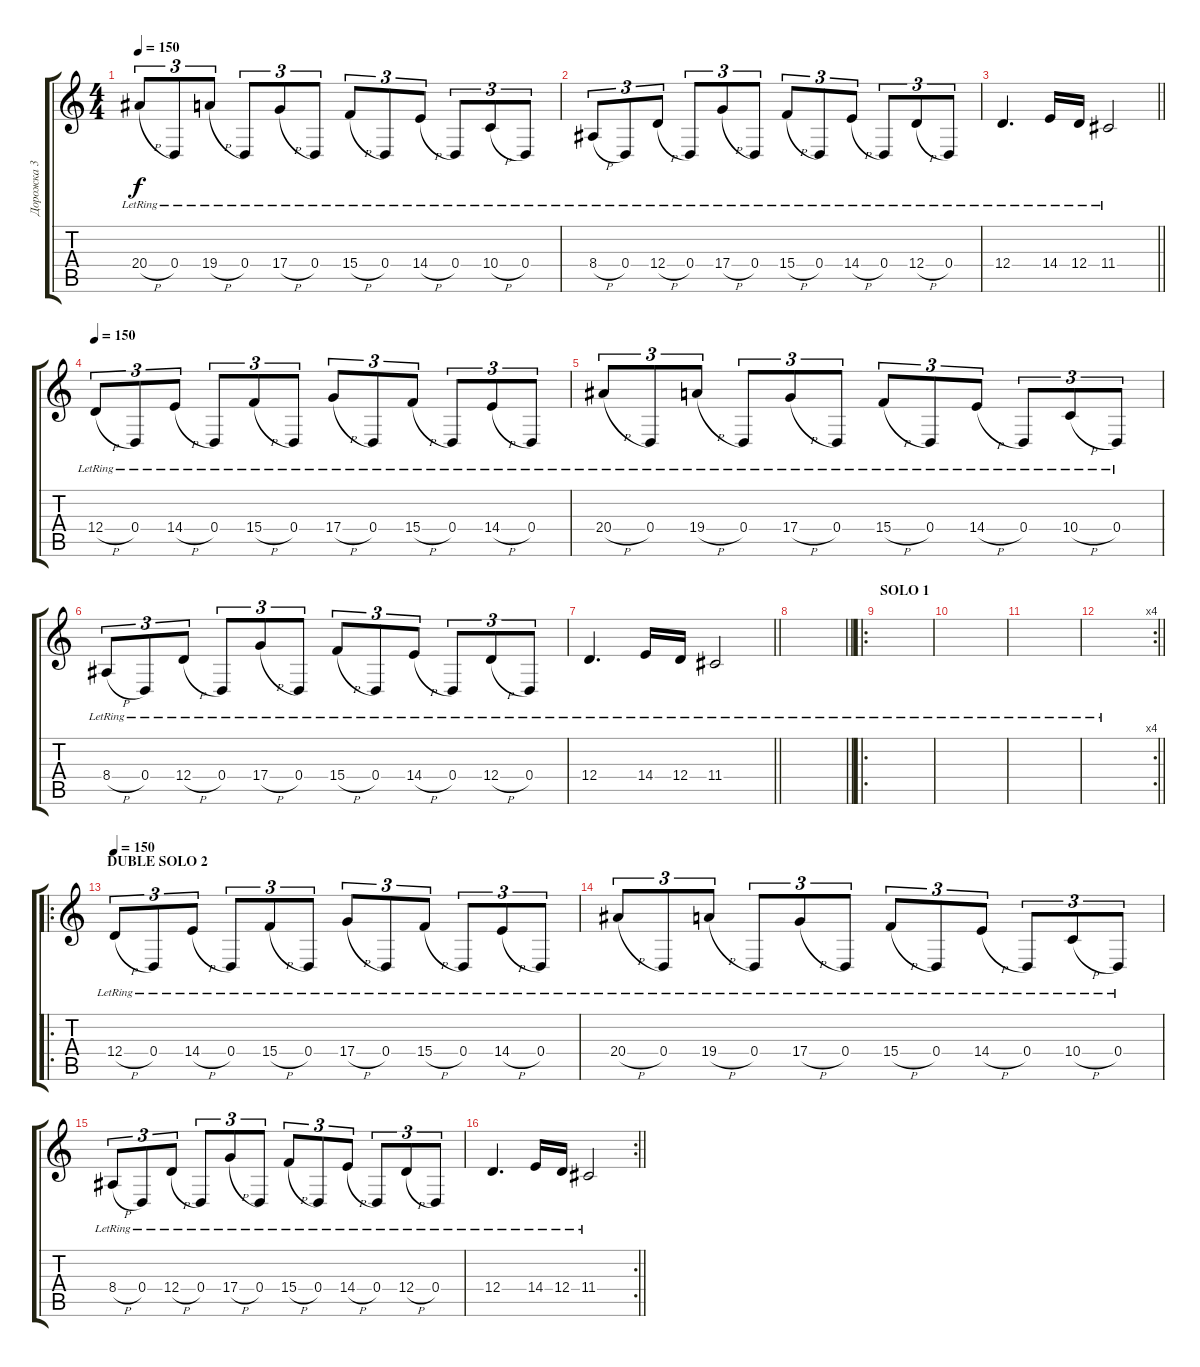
\track ("Дорожка 3" "Дорожка 3") {instrument harpsichord}
\staff {score tabs}
\tuning (E4 B3 G3 D3 A2 E2) {hide}
\ts (4 4)
\tempo 150
\clef g2
\ks c
20.4{h lr}.8{tu (3 2) dy f} 0.4{lr}.8{tu (3 2)} 19.4{h lr}.8{tu (3 2)} 0.4{lr}.8{tu (3 2)} 17.4{h lr}.8{tu (3 2)} 0.4{lr}.8{tu (3 2)} 15.4{h lr}.8{tu (3 2)} 0.4{lr}.8{tu (3 2)} 14.4{h lr}.8{tu (3 2)} 0.4{lr}.8{tu (3 2)} 10.4{h lr}.8{tu (3 2)} 0.4{lr}.8{tu (3 2)} |
8.4{h lr}.8{tu (3 2)} 0.4{lr}.8{tu (3 2)} 12.4{h lr}.8{tu (3 2)} 0.4{lr}.8{tu (3 2)} 17.4{h lr}.8{tu (3 2)} 0.4{lr}.8{tu (3 2)} 15.4{h lr}.8{tu (3 2)} 0.4{lr}.8{tu (3 2)} 14.4{h lr}.8{tu (3 2)} 0.4{lr}.8{tu (3 2)} 12.4{h lr}.8{tu (3 2)} 0.4{lr}.8{tu (3 2)} |
\barLineRight lightlight
12.4{lr}.4{d} 14.4{lr}.16 12.4{lr}.16 11.4{lr}.2 |
\tempo 150
12.4{h lr}.8{tu (3 2)} 0.4{lr}.8{tu (3 2)} 14.4{h lr}.8{tu (3 2)} 0.4{lr}.8{tu (3 2)} 15.4{h lr}.8{tu (3 2)} 0.4{lr}.8{tu (3 2)} 17.4{h lr}.8{tu (3 2)} 0.4{lr}.8{tu (3 2)} 15.4{h lr}.8{tu (3 2)} 0.4{lr}.8{tu (3 2)} 14.4{h lr}.8{tu (3 2)} 0.4{lr}.8{tu (3 2)} |
20.4{h lr}.8{tu (3 2)} 0.4{lr}.8{tu (3 2)} 19.4{h lr}.8{tu (3 2)} 0.4{lr}.8{tu (3 2)} 17.4{h lr}.8{tu (3 2)} 0.4{lr}.8{tu (3 2)} 15.4{h lr}.8{tu (3 2)} 0.4{lr}.8{tu (3 2)} 14.4{h lr}.8{tu (3 2)} 0.4{lr}.8{tu (3 2)} 10.4{h lr}.8{tu (3 2)} 0.4{lr}.8{tu (3 2)} |
8.4{h lr}.8{tu (3 2)} 0.4{lr}.8{tu (3 2)} 12.4{h lr}.8{tu (3 2)} 0.4{lr}.8{tu (3 2)} 17.4{h lr}.8{tu (3 2)} 0.4{lr}.8{tu (3 2)} 15.4{h lr}.8{tu (3 2)} 0.4{lr}.8{tu (3 2)} 14.4{h lr}.8{tu (3 2)} 0.4{lr}.8{tu (3 2)} 12.4{h lr}.8{tu (3 2)} 0.4{lr}.8{tu (3 2)} |
\barLineRight lightlight
12.4{lr}.4{d} 14.4{lr}.16 12.4{lr}.16 11.4{lr}.2 |
\barLineRight lightlight
|
\ro
\section ("" "SOLO 1")
|
|
|
\rc 4
\barLineRight lightlight
|
\ro
\section ("" "DUBLE SOLO 2")
\tempo 150
12.4{h lr}.8{tu (3 2)} 0.4{lr}.8{tu (3 2)} 14.4{h lr}.8{tu (3 2)} 0.4{lr}.8{tu (3 2)} 15.4{h lr}.8{tu (3 2)} 0.4{lr}.8{tu (3 2)} 17.4{h lr}.8{tu (3 2)} 0.4{lr}.8{tu (3 2)} 15.4{h lr}.8{tu (3 2)} 0.4{lr}.8{tu (3 2)} 14.4{h lr}.8{tu (3 2)} 0.4{lr}.8{tu (3 2)} |
20.4{h lr}.8{tu (3 2)} 0.4{lr}.8{tu (3 2)} 19.4{h lr}.8{tu (3 2)} 0.4{lr}.8{tu (3 2)} 17.4{h lr}.8{tu (3 2)} 0.4{lr}.8{tu (3 2)} 15.4{h lr}.8{tu (3 2)} 0.4{lr}.8{tu (3 2)} 14.4{h lr}.8{tu (3 2)} 0.4{lr}.8{tu (3 2)} 10.4{h lr}.8{tu (3 2)} 0.4{lr}.8{tu (3 2)} |
8.4{h lr}.8{tu (3 2)} 0.4{lr}.8{tu (3 2)} 12.4{h lr}.8{tu (3 2)} 0.4{lr}.8{tu (3 2)} 17.4{h lr}.8{tu (3 2)} 0.4{lr}.8{tu (3 2)} 15.4{h lr}.8{tu (3 2)} 0.4{lr}.8{tu (3 2)} 14.4{h lr}.8{tu (3 2)} 0.4{lr}.8{tu (3 2)} 12.4{h lr}.8{tu (3 2)} 0.4{lr}.8{tu (3 2)} |
\rc 2
\barLineRight lightlight
12.4{lr}.4{d} 14.4{lr}.16 12.4{lr}.16 11.4{lr}.2
